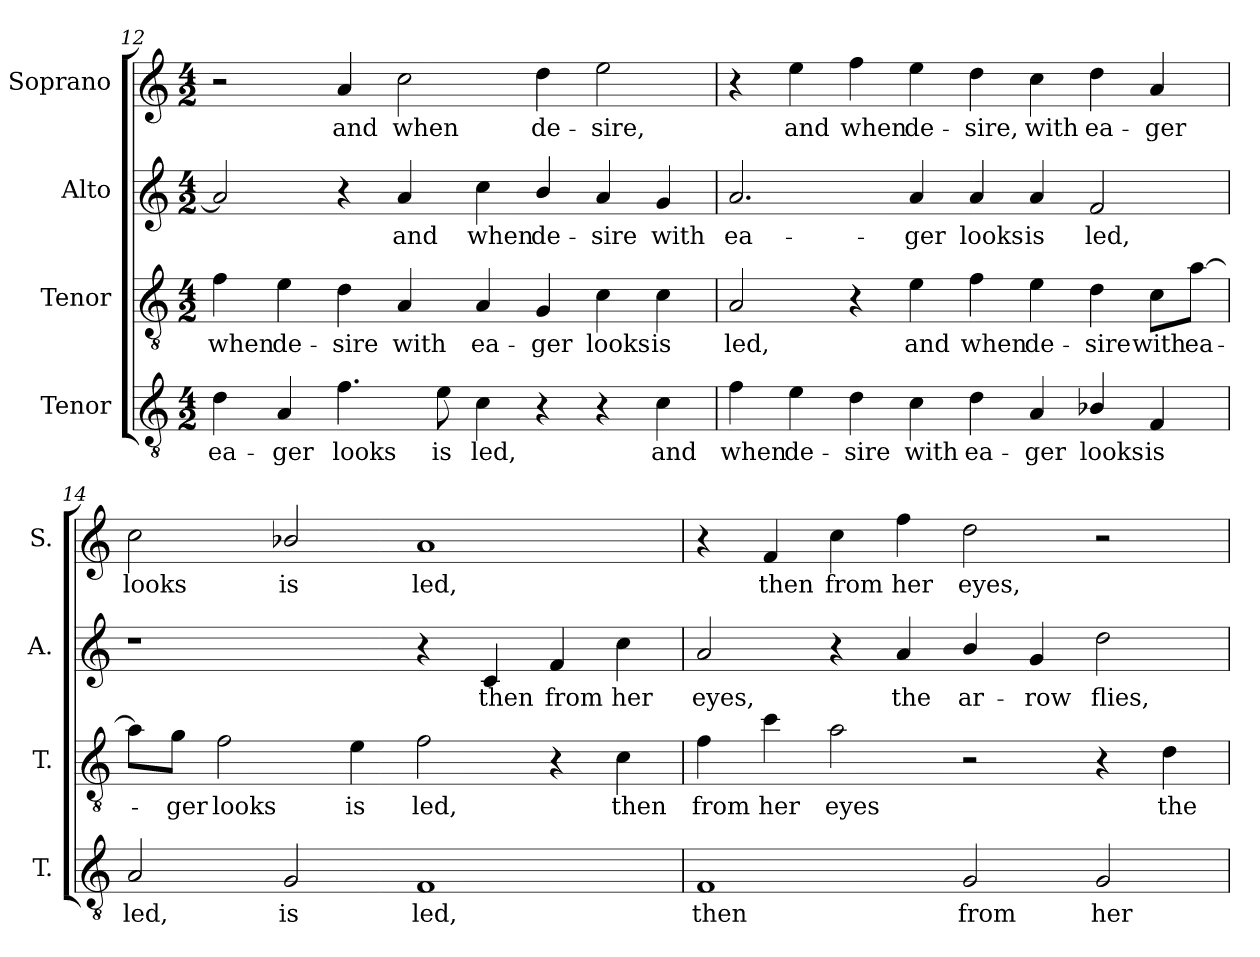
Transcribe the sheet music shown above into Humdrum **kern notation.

**kern	**text	**kern	**text	**kern	**text	**kern	**text
*part4	*part4	*part3	*part3	*part2	*part2	*part1	*part1
*staff4	*staff4	*staff3	*staff3	*staff2	*staff2	*staff1	*staff1
*I"Tenor	*	*I"Tenor	*	*I"Alto	*	*I"Soprano	*
*I'T.	*	*I'T.	*	*I'A.	*	*I'S.	*
!!LO:PB:g=z
*clefGv2	*	*clefGv2	*	*clefG2	*	*clefG2	*
*ITrd7c12	*	*ITrd7c12	*	*	*	*	*
*k[]	*	*k[]	*	*k[]	*	*k[]	*
*C:	*	*C:	*	*C:	*	*C:	*
*M4/2	*	*M4/2	*	*M4/2	*	*M4/2	*
=12	=12	=12	=12	=12	=12	=12	=12
!	!LO:LY:b:color=#000000	!	!	!	!	!	!
!	!	!	!LO:LY:b:color=#000000	!	!	!	!
4Di\	ea-	4Fi\	when	2ai/]	.	2r	.
!	!LO:LY:b:color=#000000	!	!	!	!	!	!
!	!	!	!LO:LY:b:color=#000000	!	!	!	!
4AAi/	-ger	4Ei\	de-	.	.	.	.
!	!LO:LY:b:color=#000000	!	!	!	!	!	!
!	!	!	!LO:LY:b:color=#000000	!	!	!	!
!	!	!	!	!	!	!	!LO:LY:b:color=#000000
4.Fi\	looks	4Di\	-sire	4r	.	4ai/	and
!	!	!	!LO:LY:b:color=#000000	!	!	!	!
!	!	!	!	!	!LO:LY:b:color=#000000	!	!
!	!	!	!	!	!	!	!LO:LY:b:color=#000000
.	.	4AAi/	with	4ai/	and	2cci\	when
!	!LO:LY:b:color=#000000	!	!	!	!	!	!
8Ei\	is	.	.	.	.	.	.
!	!LO:LY:b:color=#000000	!	!	!	!	!	!
!	!	!	!LO:LY:b:color=#000000	!	!	!	!
!	!	!	!	!	!LO:LY:b:color=#000000	!	!
4Ci\	led,	4AAi/	ea-	4cci\	when	.	.
!	!	!	!LO:LY:b:color=#000000	!	!	!	!
!	!	!	!	!	!LO:LY:b:color=#000000	!	!
!	!	!	!	!	!	!	!LO:LY:b:color=#000000
4r	.	4GGi/	-ger	4bi/	de-	4ddi\	de-
!	!	!	!LO:LY:b:color=#000000	!	!	!	!
!	!	!	!	!	!LO:LY:b:color=#000000	!	!
!	!	!	!	!	!	!	!LO:LY:b:color=#000000
4r	.	4Ci\	looks	4ai/	-sire	2eei\	-sire,
!	!LO:LY:b:color=#000000	!	!	!	!	!	!
!	!	!	!LO:LY:b:color=#000000	!	!	!	!
!	!	!	!	!	!LO:LY:b:color=#000000	!	!
4Ci\	and	4Ci\	is	4gi/	with	.	.
=13	=13	=13	=13	=13	=13	=13	=13
!	!LO:LY:b:color=#000000	!	!	!	!	!	!
!	!	!	!LO:LY:b:color=#000000	!	!	!	!
!	!	!	!	!	!LO:LY:b:color=#000000	!	!
4Fi\	when	2AAi/	led,	2.ai/	ea-	4r	.
!	!LO:LY:b:color=#000000	!	!	!	!	!	!
!	!	!	!	!	!	!	!LO:LY:b:color=#000000
4Ei\	de-	.	.	.	.	4eei\	and
!	!LO:LY:b:color=#000000	!	!	!	!	!	!
!	!	!	!	!	!	!	!LO:LY:b:color=#000000
4Di\	-sire	4r	.	.	.	4ffi\	when
!	!LO:LY:b:color=#000000	!	!	!	!	!	!
!	!	!	!LO:LY:b:color=#000000	!	!	!	!
!	!	!	!	!	!LO:LY:b:color=#000000	!	!
!	!	!	!	!	!	!	!LO:LY:b:color=#000000
4Ci\	with	4Ei\	and	4ai/	-ger	4eei\	de-
!	!LO:LY:b:color=#000000	!	!	!	!	!	!
!	!	!	!LO:LY:b:color=#000000	!	!	!	!
!	!	!	!	!	!LO:LY:b:color=#000000	!	!
!	!	!	!	!	!	!	!LO:LY:b:color=#000000
4Di\	ea-	4Fi\	when	4ai/	looks	4ddi\	-sire,
!	!LO:LY:b:color=#000000	!	!	!	!	!	!
!	!	!	!LO:LY:b:color=#000000	!	!	!	!
!	!	!	!	!	!LO:LY:b:color=#000000	!	!
!	!	!	!	!	!	!	!LO:LY:b:color=#000000
4AAi/	-ger	4Ei\	de-	4ai/	is	4cci\	with
!	!LO:LY:b:color=#000000	!	!	!	!	!	!
!	!	!	!LO:LY:b:color=#000000	!	!	!	!
!	!	!	!	!	!LO:LY:b:color=#000000	!	!
!	!	!	!	!	!	!	!LO:LY:b:color=#000000
4BB-Xi/	looks	4Di\	-sire	2fi/	led,	4ddi\	ea-
!	!LO:LY:b:color=#000000	!	!	!	!	!	!
!	!	!	!LO:LY:b:color=#000000	!	!	!	!
!	!	!	!	!	!	!	!LO:LY:b:color=#000000
4FFi/	is	8Ci\L	with	.	.	4ai/	-ger
!	!	!	!LO:LY:b:color=#000000	!	!	!	!
.	.	[8Ai\J	ea-	.	.	.	.
!!LO:LB:g=z
=14	=14	=14	=14	=14	=14	=14	=14
!	!LO:LY:b:color=#000000	!	!	!	!	!	!
!	!	!	!	!	!	!	!LO:LY:b:color=#000000
2AAi/	led,	8Ai\L]	.	1r	.	2cci\	looks
!	!	!	!LO:LY:b:color=#000000	!	!	!	!
.	.	8Gi\J	-ger	.	.	.	.
!	!	!	!LO:LY:b:color=#000000	!	!	!	!
.	.	2Fi\	looks	.	.	.	.
!	!LO:LY:b:color=#000000	!	!	!	!	!	!
!	!	!	!	!	!	!	!LO:LY:b:color=#000000
2GGi/	is	.	.	.	.	2b-Xi/	is
!	!	!	!LO:LY:b:color=#000000	!	!	!	!
.	.	4Ei\	is	.	.	.	.
!	!LO:LY:b:color=#000000	!	!	!	!	!	!
!	!	!	!LO:LY:b:color=#000000	!	!	!	!
!	!	!	!	!	!	!	!LO:LY:b:color=#000000
1FFi	led,	2Fi\	led,	4r	.	1ai	led,
!	!	!	!	!	!LO:LY:b:color=#000000	!	!
.	.	.	.	4ci/	then	.	.
!	!	!	!	!	!LO:LY:b:color=#000000	!	!
.	.	4r	.	4fi/	from	.	.
!	!	!	!LO:LY:b:color=#000000	!	!	!	!
!	!	!	!	!	!LO:LY:b:color=#000000	!	!
.	.	4Ci\	then	4cci\	her	.	.
=15	=15	=15	=15	=15	=15	=15	=15
!	!LO:LY:b:color=#000000	!	!	!	!	!	!
!	!	!	!LO:LY:b:color=#000000	!	!	!	!
!	!	!	!	!	!LO:LY:b:color=#000000	!	!
1FFi	then	4Fi\	from	2ai/	eyes,	4r	.
!	!	!	!LO:LY:b:color=#000000	!	!	!	!
!	!	!	!	!	!	!	!LO:LY:b:color=#000000
.	.	4ci\	her	.	.	4fi/	then
!	!	!	!LO:LY:b:color=#000000	!	!	!	!
!	!	!	!	!	!	!	!LO:LY:b:color=#000000
.	.	2Ai\	eyes	4r	.	4cci\	from
!	!	!	!	!	!LO:LY:b:color=#000000	!	!
!	!	!	!	!	!	!	!LO:LY:b:color=#000000
.	.	.	.	4ai/	the	4ffi\	her
!	!LO:LY:b:color=#000000	!	!	!	!	!	!
!	!	!	!	!	!LO:LY:b:color=#000000	!	!
!	!	!	!	!	!	!	!LO:LY:b:color=#000000
2GGi/	from	2r	.	4bi/	ar-	2ddi\	eyes,
!	!	!	!	!	!LO:LY:b:color=#000000	!	!
.	.	.	.	4gi/	-row	.	.
!	!LO:LY:b:color=#000000	!	!	!	!	!	!
!	!	!	!	!	!LO:LY:b:color=#000000	!	!
2GGi/	her	4r	.	2ddi\	flies,	2r	.
!	!	!	!LO:LY:b:color=#000000	!	!	!	!
.	.	4Di\	the	.	.	.	.
=	=	=	=	=	=	=	=
*-	*-	*-	*-	*-	*-	*-	*-
